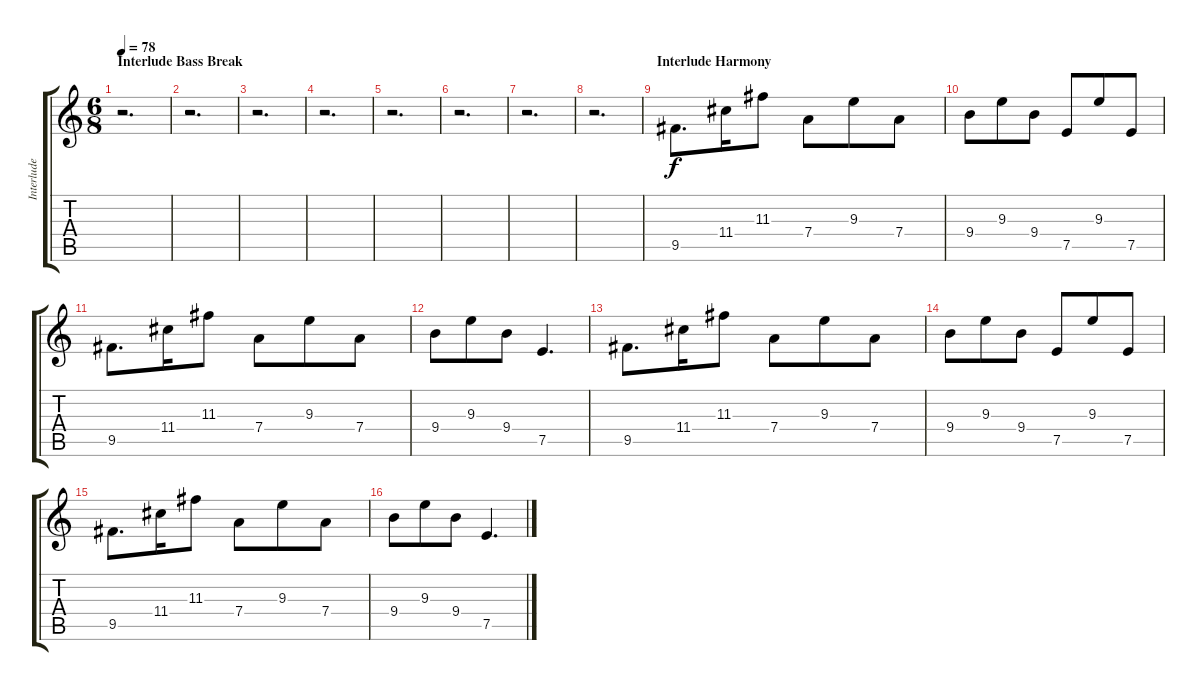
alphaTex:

\track ("Interlude Guitar I" "Interlude ") {instrument electricguitarclean}
\staff {score tabs}
\tuning (E4 B3 G3 D3 A2 E2) {hide}
\ts (6 8)
\section ("" "Interlude Bass Break")
\tempo 78
\clef g2
\ks c
r.2{d dy f} |
r.2{d} |
r.2{d} |
r.2{d} |
r.2{d} |
r.2{d} |
r.2{d} |
r.2{d} |
\section ("" "Interlude Harmony")
9.5.8{d} 11.4.16 11.3.8 7.4.8 9.3.8 7.4.8 |
9.4.8 9.3.8 9.4.8 7.5.8 9.3.8 7.5.8 |
9.5.8{d} 11.4.16 11.3.8 7.4.8 9.3.8 7.4.8 |
9.4.8 9.3.8 9.4.8 7.5.4{d} |
9.5.8{d} 11.4.16 11.3.8 7.4.8 9.3.8 7.4.8 |
9.4.8 9.3.8 9.4.8 7.5.8 9.3.8 7.5.8 |
9.5.8{d} 11.4.16 11.3.8 7.4.8 9.3.8 7.4.8 |
9.4.8 9.3.8 9.4.8 7.5.4{d}
